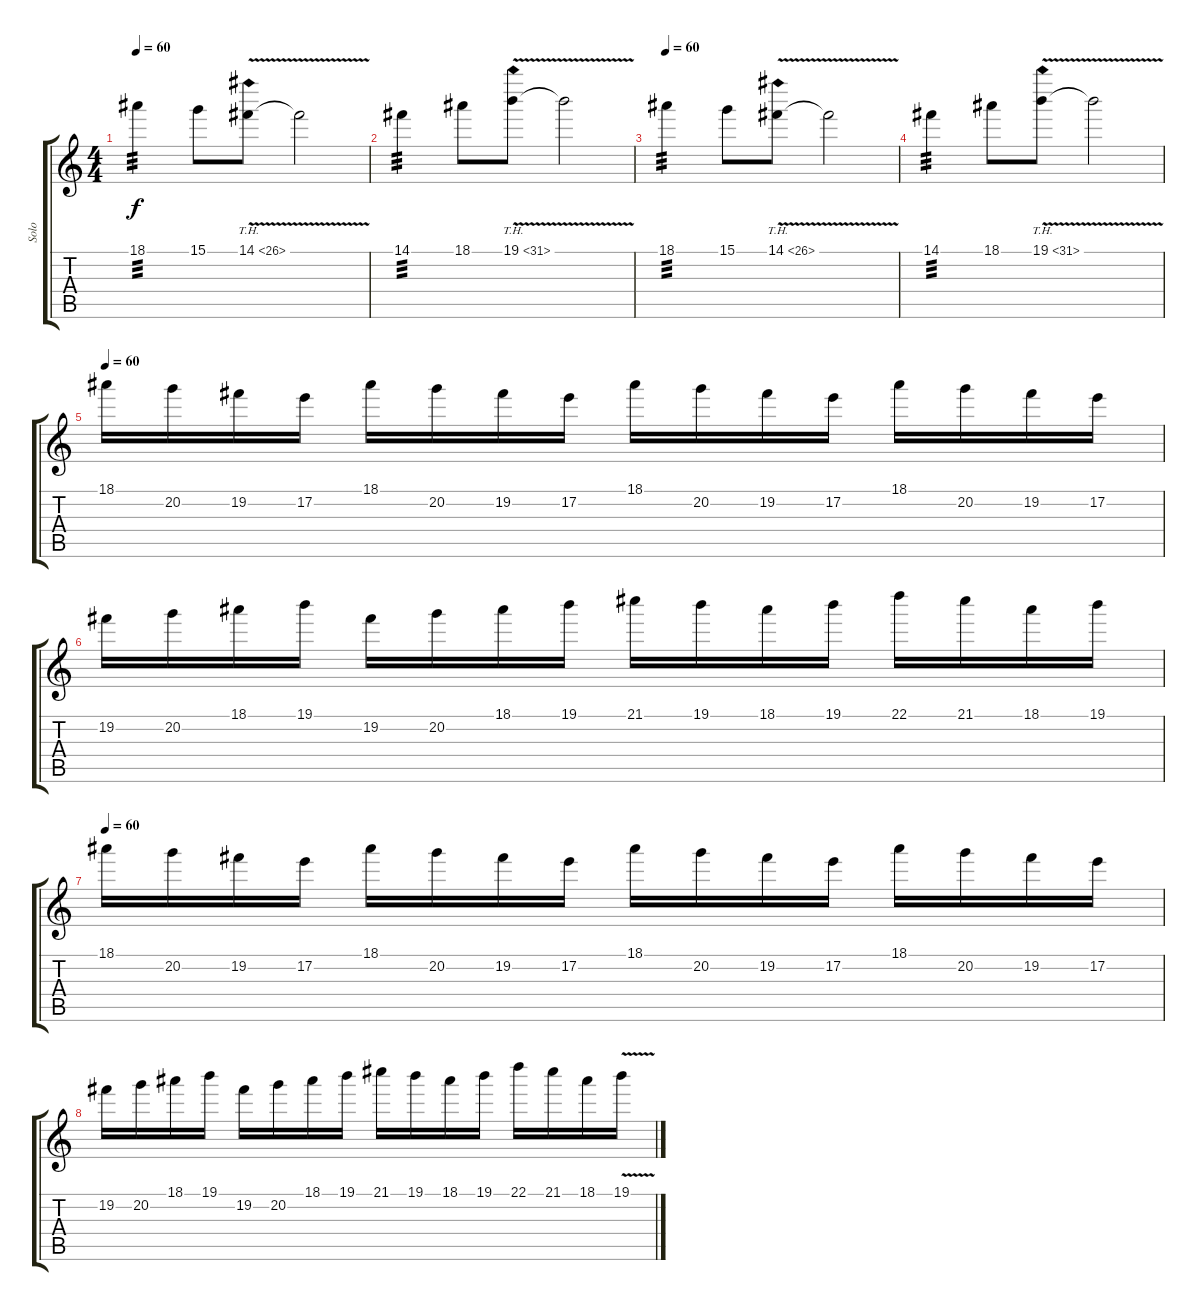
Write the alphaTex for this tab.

\track ("Solo" "Solo") {instrument overdrivenguitar}
\staff {score tabs}
\tuning (E4 B3 G3 D3 A2 E2) {hide}
\ts (4 4)
\tempo 60
\clef g2
\ks c
18.1.4{tp 3 dy f} 15.1.8 14.1{th 12 v}.8 14.1{t}.2 |
14.1.4{tp 3} 18.1.8 19.1{th 12 v}.8 19.1{t}.2 |
\tempo 60
18.1.4{tp 3} 15.1.8 14.1{th 12 v}.8 14.1{t}.2 |
14.1.4{tp 3} 18.1.8 19.1{th 12 v}.8 19.1{t}.2 |
\tempo 60
18.1.16 20.2.16 19.2.16 17.2.16 18.1.16 20.2.16 19.2.16 17.2.16 18.1.16 20.2.16 19.2.16 17.2.16 18.1.16 20.2.16 19.2.16 17.2.16 |
19.2.16 20.2.16 18.1.16 19.1.16 19.2.16 20.2.16 18.1.16 19.1.16 21.1.16 19.1.16 18.1.16 19.1.16 22.1.16 21.1.16 18.1.16 19.1.16 |
\tempo 60
18.1.16 20.2.16 19.2.16 17.2.16 18.1.16 20.2.16 19.2.16 17.2.16 18.1.16 20.2.16 19.2.16 17.2.16 18.1.16 20.2.16 19.2.16 17.2.16 |
19.2.16 20.2.16 18.1.16 19.1.16 19.2.16 20.2.16 18.1.16 19.1.16 21.1.16 19.1.16 18.1.16 19.1.16 22.1.16 21.1.16 18.1.16 19.1{v}.16
